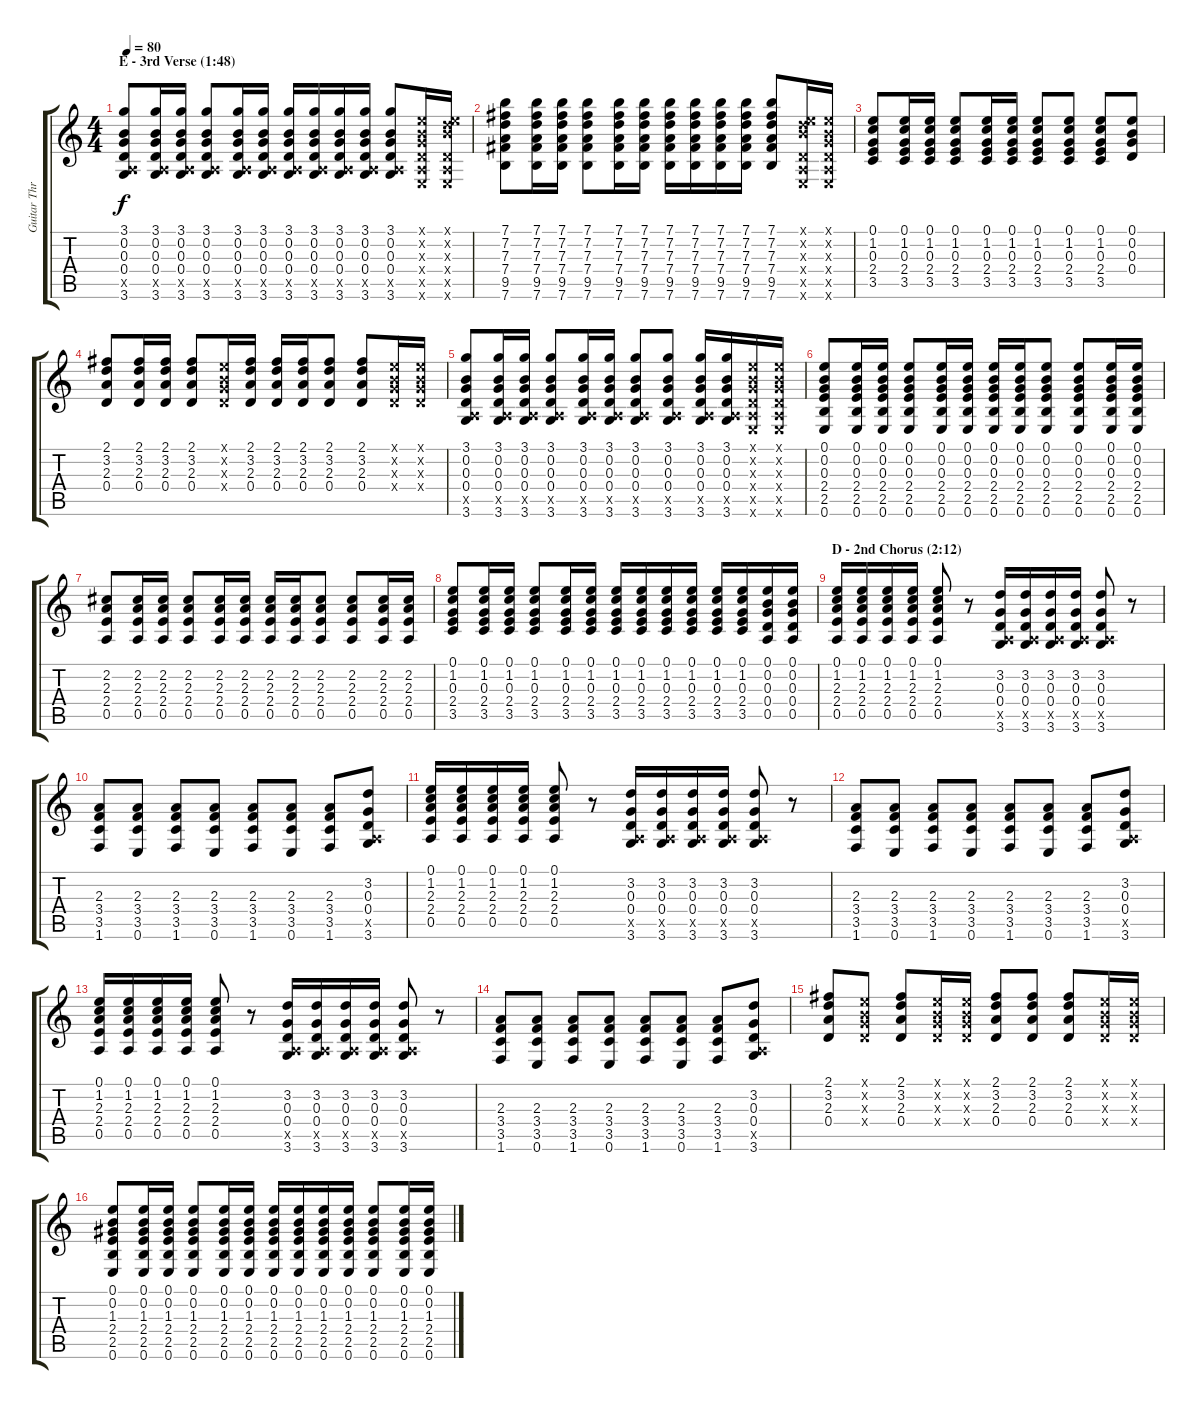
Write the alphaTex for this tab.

\track ("Guitar Three" "Guitar Thr") {instrument acousticguitarsteel}
\staff {score tabs}
\tuning (E4 B3 G3 D3 A2 E2) {hide}
\ts (4 4)
\section ("" "E - 3rd Verse (1:48)")
\tempo 80
\clef g2
\ks c
(3.1 0.2 0.3 0.4 0.5{x} 3.6).8{dy f} (3.1 0.2 0.3 0.4 0.5{x} 3.6).16 (3.1 0.2 0.3 0.4 0.5{x} 3.6).16 (3.1 0.2 0.3 0.4 0.5{x} 3.6).8 (3.1 0.2 0.3 0.4 0.5{x} 3.6).16 (3.1 0.2 0.3 0.4 0.5{x} 3.6).16 (3.1 0.2 0.3 0.4 0.5{x} 3.6).16 (3.1 0.2 0.3 0.4 0.5{x} 3.6).16 (3.1 0.2 0.3 0.4 0.5{x} 3.6).16 (3.1 0.2 0.3 0.4 0.5{x} 3.6).16 (3.1 0.2 0.3 0.4 0.5{x} 3.6).8 (0.1{x} 0.2{x} 0.3{x} 0.4{x} 0.5{x} 0.6{x}).16 (0.1{x} 0.2{x} 7.3{x} 0.4{x} 0.5{x} 0.6{x}).16 |
(7.1 7.2 7.3 7.4 9.5 7.6).8 (7.1 7.2 7.3 7.4 9.5 7.6).16 (7.1 7.2 7.3 7.4 9.5 7.6).16 (7.1 7.2 7.3 7.4 9.5 7.6).8 (7.1 7.2 7.3 7.4 9.5 7.6).16 (7.1 7.2 7.3 7.4 9.5 7.6).16 (7.1 7.2 7.3 7.4 9.5 7.6).16 (7.1 7.2 7.3 7.4 9.5 7.6).16 (7.1 7.2 7.3 7.4 9.5 7.6).16 (7.1 7.2 7.3 7.4 9.5 7.6).16 (7.1 7.2 7.3 7.4 9.5 7.6).8 (0.1{x} 0.2{x} 7.3{x} 0.4{x} 0.5{x} 0.6{x}).16 (0.1{x} 0.2{x} 0.3{x} 0.4{x} 0.5{x} 0.6{x}).16 |
(0.1 1.2 0.3 2.4 3.5).8 (0.1 1.2 0.3 2.4 3.5).16 (0.1 1.2 0.3 2.4 3.5).16 (0.1 1.2 0.3 2.4 3.5).8 (0.1 1.2 0.3 2.4 3.5).16 (0.1 1.2 0.3 2.4 3.5).16 (0.1 1.2 0.3 2.4 3.5).8 (0.1 1.2 0.3 2.4 3.5).8 (0.1 1.2 0.3 2.4 3.5).8 (0.1 0.2 0.3 0.4).8 |
(2.1 3.2 2.3 0.4).8 (2.1 3.2 2.3 0.4).16 (2.1 3.2 2.3 0.4).16 (2.1 3.2 2.3 0.4).8 (0.1{x} 0.2{x} 0.3{x} 0.4{x}).16 (2.1 3.2 2.3 0.4).16 (2.1 3.2 2.3 0.4).16 (2.1 3.2 2.3 0.4).16 (2.1 3.2 2.3 0.4).8 (2.1 3.2 2.3 0.4).8 (0.1{x} 0.2{x} 0.3{x} 0.4{x}).16 (0.1{x} 0.2{x} 0.3{x} 0.4{x}).16 |
(3.1 0.2 0.3 0.4 0.5{x} 3.6).8 (3.1 0.2 0.3 0.4 0.5{x} 3.6).16 (3.1 0.2 0.3 0.4 0.5{x} 3.6).16 (3.1 0.2 0.3 0.4 0.5{x} 3.6).8 (3.1 0.2 0.3 0.4 0.5{x} 3.6).16 (3.1 0.2 0.3 0.4 0.5{x} 3.6).16 (3.1 0.2 0.3 0.4 0.5{x} 3.6).8 (3.1 0.2 0.3 0.4 0.5{x} 3.6).8 (3.1 0.2 0.3 0.4 0.5{x} 3.6).16 (3.1 0.2 0.3 0.4 0.5{x} 3.6).16 (0.1{x} 0.2{x} 0.3{x} 0.4{x} 0.5{x} 0.6{x}).16 (0.1{x} 0.2{x} 0.3{x} 0.4{x} 0.5{x} 0.6{x}).16 |
(0.1 0.2 0.3 2.4 2.5 0.6).8 (0.1 0.2 0.3 2.4 2.5 0.6).16 (0.1 0.2 0.3 2.4 2.5 0.6).16 (0.1 0.2 0.3 2.4 2.5 0.6).8 (0.1 0.2 0.3 2.4 2.5 0.6).16 (0.1 0.2 0.3 2.4 2.5 0.6).16 (0.1 0.2 0.3 2.4 2.5 0.6).16 (0.1 0.2 0.3 2.4 2.5 0.6).16 (0.1 0.2 0.3 2.4 2.5 0.6).8 (0.1 0.2 0.3 2.4 2.5 0.6).8 (0.1 0.2 0.3 2.4 2.5 0.6).16 (0.1 0.2 0.3 2.4 2.5 0.6).16 |
(2.2 2.3 2.4 0.5).8 (2.2 2.3 2.4 0.5).16 (2.2 2.3 2.4 0.5).16 (2.2 2.3 2.4 0.5).8 (2.2 2.3 2.4 0.5).16 (2.2 2.3 2.4 0.5).16 (2.2 2.3 2.4 0.5).16 (2.2 2.3 2.4 0.5).16 (2.2 2.3 2.4 0.5).8 (2.2 2.3 2.4 0.5).8 (2.2 2.3 2.4 0.5).16 (2.2 2.3 2.4 0.5).16 |
(0.1 1.2 0.3 2.4 3.5).8 (0.1 1.2 0.3 2.4 3.5).16 (0.1 1.2 0.3 2.4 3.5).16 (0.1 1.2 0.3 2.4 3.5).8 (0.1 1.2 0.3 2.4 3.5).16 (0.1 1.2 0.3 2.4 3.5).16 (0.1 1.2 0.3 2.4 3.5).16 (0.1 1.2 0.3 2.4 3.5).16 (0.1 1.2 0.3 2.4 3.5).16 (0.1 1.2 0.3 2.4 3.5).16 (0.1 1.2 0.3 2.4 3.5).16 (0.1 1.2 0.3 2.4 3.5).16 (0.1 0.2 0.3 0.4 0.5).16 (0.1 0.2 0.3 0.4 0.5).16 |
\section ("" "D - 2nd Chorus (2:12)")
(0.1 1.2 2.3 2.4 0.5).16 (0.1 1.2 2.3 2.4 0.5).16 (0.1 1.2 2.3 2.4 0.5).16 (0.1 1.2 2.3 2.4 0.5).16 (0.1 1.2 2.3 2.4 0.5).8 r.8 (3.2 0.3 0.4 0.5{x} 3.6).16 (3.2 0.3 0.4 0.5{x} 3.6).16 (3.2 0.3 0.4 0.5{x} 3.6).16 (3.2 0.3 0.4 0.5{x} 3.6).16 (3.2 0.3 0.4 0.5{x} 3.6).8 r.8 |
(2.3 3.4 3.5 1.6).8 (2.3 3.4 3.5 0.6).8 (2.3 3.4 3.5 1.6).8 (2.3 3.4 3.5 0.6).8 (2.3 3.4 3.5 1.6).8 (2.3 3.4 3.5 0.6).8 (2.3 3.4 3.5 1.6).8 (3.2 0.3 0.4 0.5{x} 3.6).8 |
(0.1 1.2 2.3 2.4 0.5).16 (0.1 1.2 2.3 2.4 0.5).16 (0.1 1.2 2.3 2.4 0.5).16 (0.1 1.2 2.3 2.4 0.5).16 (0.1 1.2 2.3 2.4 0.5).8 r.8 (3.2 0.3 0.4 0.5{x} 3.6).16 (3.2 0.3 0.4 0.5{x} 3.6).16 (3.2 0.3 0.4 0.5{x} 3.6).16 (3.2 0.3 0.4 0.5{x} 3.6).16 (3.2 0.3 0.4 0.5{x} 3.6).8 r.8 |
(2.3 3.4 3.5 1.6).8 (2.3 3.4 3.5 0.6).8 (2.3 3.4 3.5 1.6).8 (2.3 3.4 3.5 0.6).8 (2.3 3.4 3.5 1.6).8 (2.3 3.4 3.5 0.6).8 (2.3 3.4 3.5 1.6).8 (3.2 0.3 0.4 0.5{x} 3.6).8 |
(0.1 1.2 2.3 2.4 0.5).16 (0.1 1.2 2.3 2.4 0.5).16 (0.1 1.2 2.3 2.4 0.5).16 (0.1 1.2 2.3 2.4 0.5).16 (0.1 1.2 2.3 2.4 0.5).8 r.8 (3.2 0.3 0.4 0.5{x} 3.6).16 (3.2 0.3 0.4 0.5{x} 3.6).16 (3.2 0.3 0.4 0.5{x} 3.6).16 (3.2 0.3 0.4 0.5{x} 3.6).16 (3.2 0.3 0.4 0.5{x} 3.6).8 r.8 |
(2.3 3.4 3.5 1.6).8 (2.3 3.4 3.5 0.6).8 (2.3 3.4 3.5 1.6).8 (2.3 3.4 3.5 0.6).8 (2.3 3.4 3.5 1.6).8 (2.3 3.4 3.5 0.6).8 (2.3 3.4 3.5 1.6).8 (3.2 0.3 0.4 0.5{x} 3.6).8 |
(2.1 3.2 2.3 0.4).8 (0.1{x} 0.2{x} 0.3{x} 0.4{x}).8 (2.1 3.2 2.3 0.4).8 (0.1{x} 0.2{x} 0.3{x} 0.4{x}).16 (0.1{x} 0.2{x} 0.3{x} 0.4{x}).16 (2.1 3.2 2.3 0.4).8 (2.1 3.2 2.3 0.4).8 (2.1 3.2 2.3 0.4).8 (0.1{x} 0.2{x} 0.3{x} 0.4{x}).16 (0.1{x} 0.2{x} 0.3{x} 0.4{x}).16 |
(0.1 0.2 1.3 2.4 2.5 0.6).8 (0.1 0.2 1.3 2.4 2.5 0.6).16 (0.1 0.2 1.3 2.4 2.5 0.6).16 (0.1 0.2 1.3 2.4 2.5 0.6).8 (0.1 0.2 1.3 2.4 2.5 0.6).16 (0.1 0.2 1.3 2.4 2.5 0.6).16 (0.1 0.2 1.3 2.4 2.5 0.6).16 (0.1 0.2 1.3 2.4 2.5 0.6).16 (0.1 0.2 1.3 2.4 2.5 0.6).16 (0.1 0.2 1.3 2.4 2.5 0.6).16 (0.1 0.2 1.3 2.4 2.5 0.6).8 (0.1 0.2 1.3 2.4 2.5 0.6).16 (0.1 0.2 1.3 2.4 2.5 0.6).16
